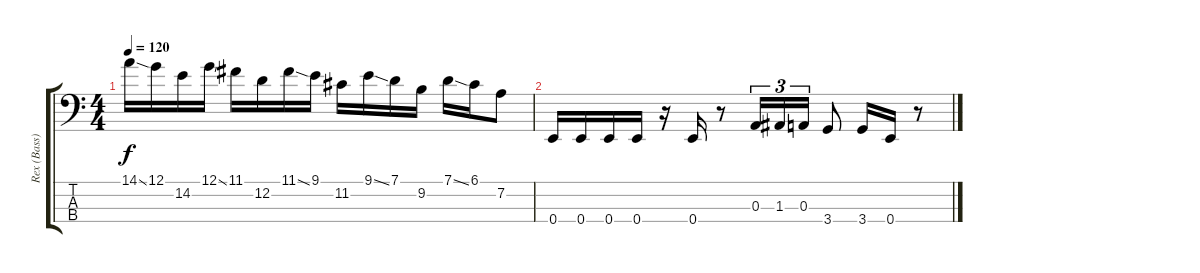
\track ("Rex (Bass)" "Rex (Bass)") {instrument electricbasspick}
\staff {score tabs}
\tuning (G2 D2 A1 E1) {hide}
\ts (4 4)
\tempo 120
\clef f4
\ks c
14.1{ss}.16{dy f} 12.1.16 14.2.16 12.1{ss}.16 11.1.16 12.2.16 11.1{ss}.16 9.1.16 11.2.16 9.1{ss}.16 7.1.16 9.2.16 7.1{ss}.16 6.1.16 7.2.8 |
0.4.16 0.4.16 0.4.16 0.4.16 r.16 0.4.16 r.8 0.3.16{tu (3 2)} 1.3.16{tu (3 2)} 0.3.16{tu (3 2)} 3.4.8 3.4.16 0.4.16 r.8
